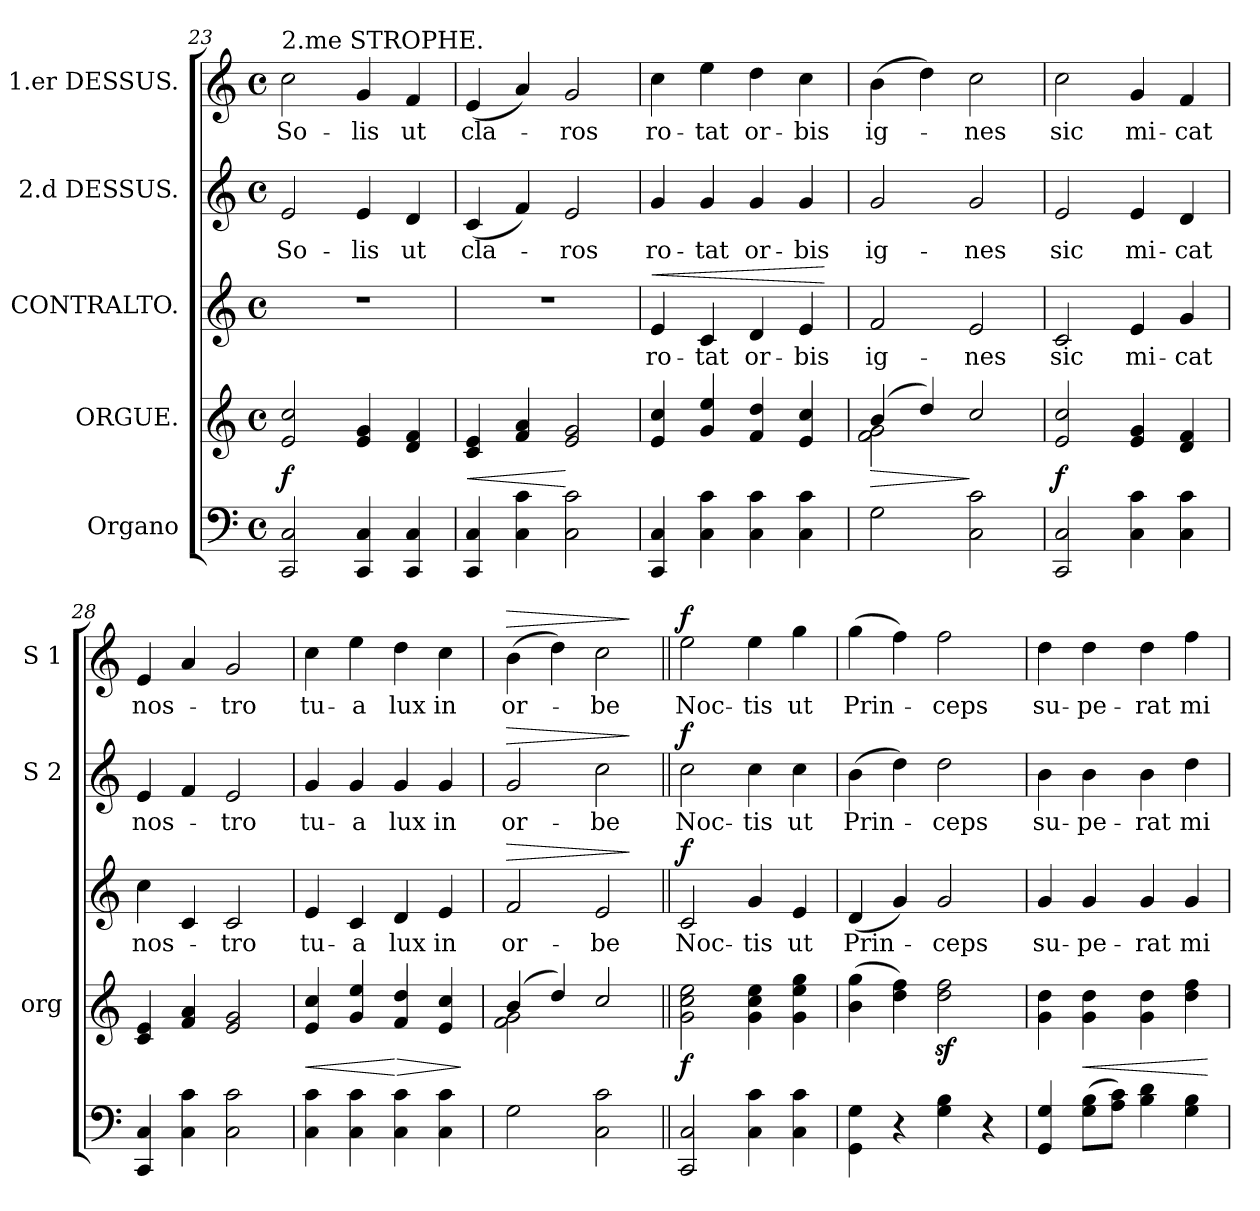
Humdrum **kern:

**kern	**kern	**dynam	**kern	**text	**dynam	**kern	**text	**dynam	**kern	**text	**dynam
*part5	*part4	*part4	*part3	*part3	*part3	*part2	*part2	*part2	*part1	*part1	*part1
*staff5	*staff4	*staff4	*staff3	*staff3	*staff3	*staff2	*staff2	*staff2	*staff1	*staff1	*staff1
*I"Organo	*I"ORGUE.	*	*I"CONTRALTO.	*	*	*I"2.d DESSUS.	*	*	*I"1.er DESSUS.	*	*
*	*I'org	*	*	*	*	*I'S 2	*	*	*I'S 1	*	*
*clefF4	*clefG2	*	*clefG2	*	*	*clefG2	*	*	*clefG2	*	*
*k[]	*k[]	*	*k[]	*	*	*k[]	*	*	*k[]	*	*
*M4/4	*M4/4	*	*M4/4	*	*	*M4/4	*	*	*M4/4	*	*
*met(c)	*met(c)	*	*met(c)	*	*	*met(c)	*	*	*met(c)	*	*
=23	=23	=23	=23	=23	=23	=23	=23	=23	=23	=23	=23
!	!	!	!	!	!	!	!	!	!LO:TX:a:t=2.me STROPHE.	!	!
2CC/ 2C/	2e/ 2cc/	f	1r	.	.	2e/	So-	.	2cc\	So-	.
4CC/ 4C/	4e/ 4g/	.	.	.	.	4e/	-lis	.	4g/	-lis	.
4CC/ 4C/	4d/ 4f/	.	.	.	.	4d/	ut	.	4f/	ut	.
=24	=24	=24	=24	=24	=24	=24	=24	=24	=24	=24	=24
!	!	!LO:HP:b	!	!	!	!	!	!	!	!	!
4CC/ 4C/	4c/ 4e/	<	1r	.	.	(4c/	cla-	.	(4e/	cla-	.
4C\ 4c\	4f/ 4a/	.	.	.	.	4f/)	.	.	4a/)	.	.
2C\ 2c\	2e/ 2g/	[	.	.	.	2e/	-ros	.	2g/	-ros	.
=25	=25	=25	=25	=25	=25	=25	=25	=25	=25	=25	=25
!	!	!	!	!	!LO:HP:a	!	!	!	!	!	!
4CC/ 4C/	4e/ 4cc/	.	4e/	ro-	<	4g/	ro-	.	4cc\	ro-	.
4C\ 4c\	4g/ 4ee/	.	4c/	-tat	.	4g/	-tat	.	4ee\	-tat	.
4C\ 4c\	4f/ 4dd/	.	4d/	or-	.	4g/	or-	.	4dd\	or-	.
4C\ 4c\	4e/ 4cc/	.	4e/	-bis	.	4g/	-bis	.	4cc\	-bis	.
.	.	.	.	.	[	.	.	.	.	.	.
=26	=26	=26	=26	=26	=26	=26	=26	=26	=26	=26	=26
*	*^	*	*	*	*	*	*	*	*	*	*
!	!	!	!LO:HP:b	!	!	!	!	!	!	!	!	!
2G\	(4b/	2f\ 2g\	>	2f/	ig-	.	2g/	ig-	.	(4b\	ig-	.
.	4dd/)	.	.	.	.	.	.	.	.	4dd\)	.	.
2C\ 2c\	2cc/	2ryy	]	2e/	-nes	.	2g/	-nes	.	2cc\	-nes	.
*	*v	*v	*	*	*	*	*	*	*	*	*	*
=27	=27	=27	=27	=27	=27	=27	=27	=27	=27	=27	=27
2CC/ 2C/	2e/ 2cc/	f	2c/	sic	.	2e/	sic	.	2cc\	sic	.
4C\ 4c\	4e/ 4g/	.	4e/	mi-	.	4e/	mi-	.	4g/	mi-	.
4C\ 4c\	4d/ 4f/	.	4g/	-cat	.	4d/	-cat	.	4f/	-cat	.
=28	=28	=28	=28	=28	=28	=28	=28	=28	=28	=28	=28
4CC/ 4C/	4c/ 4e/	.	4cc\	nos-	.	4e/	nos-	.	4e/	nos-	.
4C\ 4c\	4f/ 4a/	.	4c/	.	.	4f/	.	.	4a/	.	.
2C\ 2c\	2e/ 2g/	.	2c/	-tro	.	2e/	-tro	.	2g/	-tro	.
=29	=29	=29	=29	=29	=29	=29	=29	=29	=29	=29	=29
!	!	!LO:HP:b	!	!	!	!	!	!	!	!	!
4C\ 4c\	4e/ 4cc/	<	4e/	tu-	.	4g/	tu-	.	4cc\	tu-	.
4C\ 4c\	4g/ 4ee/	.	4c/	-a	.	4g/	-a	.	4ee\	-a	.
!	!	!LO:HP:n=1:b	!	!	!	!	!	!	!	!	!
4C\ 4c\	4f/ 4dd/	[ >	4d/	lux	.	4g/	lux	.	4dd\	lux	.
4C\ 4c\	4e/ 4cc/	.	4e/	in	.	4g/	in	.	4cc\	in	.
.	.	]	.	.	.	.	.	.	.	.	.
=30	=30	=30	=30	=30	=30	=30	=30	=30	=30	=30	=30
*	*^	*	*	*	*	*	*	*	*	*	*
!	!	!	!	!	!	!LO:HP:a	!	!	!LO:HP:a	!	!	!LO:HP:a
2G\	(4b/	2f\ 2g\	.	2f/	or-	>	2g/	or-	>	(4b\	or-	>
.	4dd/)	.	.	.	.	.	.	.	.	4dd\)	.	.
2C\ 2c\	2cc/	2ryy	.	2e/	-be	.	2cc\	-be	.	2cc\	-be	.
*	*v	*v	*	*	*	*	*	*	*	*	*	*
.	.	.	.	.	]	.	.	]	.	.	]
=31||	=31||	=31||	=31||	=31||	=31||	=31||	=31||	=31||	=31||	=31||	=31||
!	!	!	!	!	!LO:DY:a	!	!	!LO:DY:a	!	!	!LO:DY:a
2CC/ 2C/	2g\ 2cc\ 2ee\	f	2c/	Noc-	f	2cc\	Noc-	f	2ee\	Noc-	f
4C\ 4c\	4g\ 4cc\ 4ee\	.	4g/	-tis	.	4cc\	-tis	.	4ee\	-tis	.
4C\ 4c\	4g\ 4ee\ 4gg\	.	4e/	ut	.	4cc\	ut	.	4gg\	ut	.
=32	=32	=32	=32	=32	=32	=32	=32	=32	=32	=32	=32
4GG\ 4G\	(4b\ 4gg\	.	(4d/	Prin-	.	(4b\	Prin-	.	(4gg\	Prin-	.
4r	4dd\ 4ff\)	.	4g/)	.	.	4dd\)	.	.	4ff\)	.	.
4G\ 4B\	2ddz\ 2ffz\	.	2g/	-ceps	.	2dd\	-ceps	.	2ff\	-ceps	.
4r	.	.	.	.	.	.	.	.	.	.	.
=33	=33	=33	=33	=33	=33	=33	=33	=33	=33	=33	=33
4GG/ 4G/	4g\ 4dd\	.	4g/	su-	.	4b\	su-	.	4dd\	su-	.
!	!	!LO:HP:b	!	!	!	!	!	!	!	!	!
(8G\ 8B\L	4g\ 4dd\	<	4g/	-pe-	.	4b\	-pe-	.	4dd\	-pe-	.
8A\ 8c\J)	.	.	.	.	.	.	.	.	.	.	.
4B\ 4d\	4g\ 4dd\	.	4g/	-rat	.	4b\	-rat	.	4dd\	-rat	.
4G\ 4B\	4dd\ 4ff\	.	4g/	mi-	.	4dd\	mi-	.	4ff\	mi-	.
.	.	[	.	.	.	.	.	.	.	.	.
=	=	=	=	=	=	=	=	=	=	=	=
*-	*-	*-	*-	*-	*-	*-	*-	*-	*-	*-	*-
